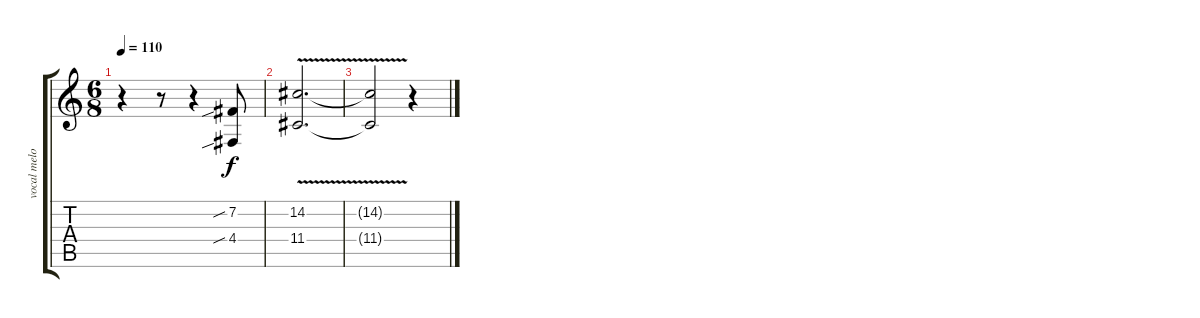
\track ("vocal melody" "vocal melo") {instrument violin}
\staff {score tabs}
\tuning (E4 B3 G3 D3 A2 E2) {hide}
\ts (6 8)
\tempo 110
\clef g2
\ks c
r.4{dy f} r.8 r.4 (7.2{sib} 4.4{sib}).8 |
(14.2{v} 11.4).2{d} |
(14.2{t} 11.4{t}).2 r.4
